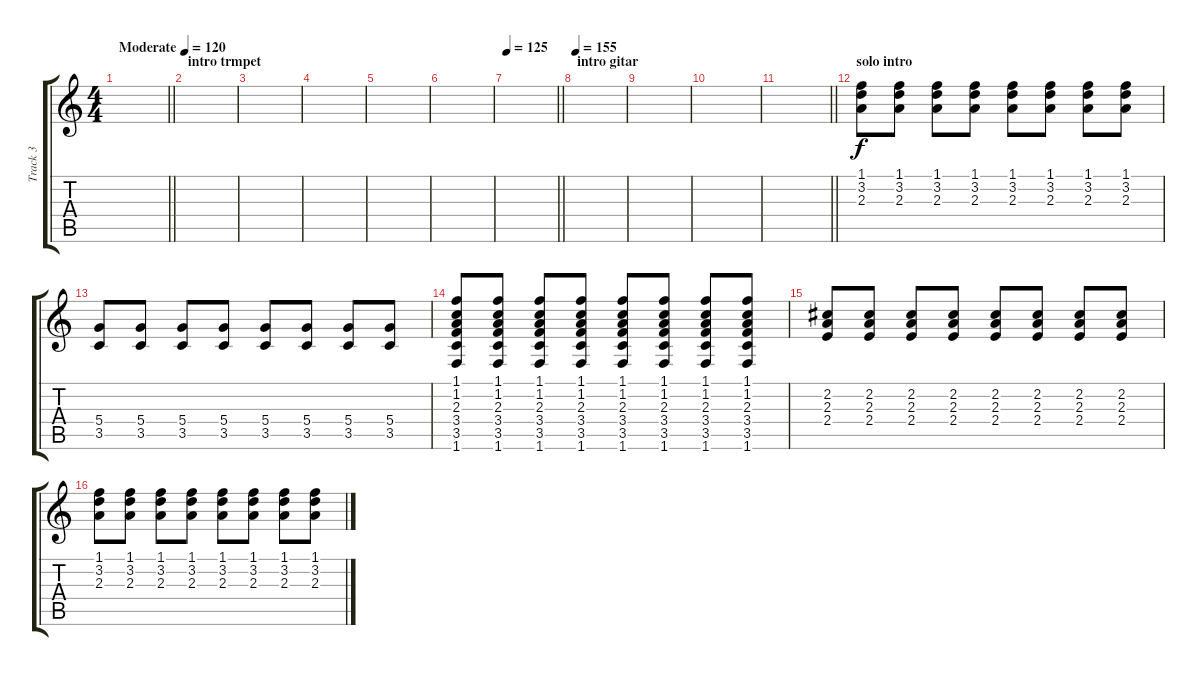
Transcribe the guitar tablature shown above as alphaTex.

\track ("Track 3" "Track 3") {instrument overdrivenguitar}
\staff {score tabs}
\tuning (E4 B3 G3 D3 A2 E2) {hide}
\ts (4 4)
\tempo (120 "Moderate")
\clef g2
\barLineRight lightlight
\ks c
|
\section ("" "intro trmpet")
|
|
|
|
|
\tempo 125
\barLineRight lightlight
|
\section ("" "intro gitar")
\tempo 155
|
|
|
\barLineRight lightlight
|
\section ("" "solo intro")
(1.1 3.2 2.3).8 (1.1 3.2 2.3).8 (1.1 3.2 2.3).8 (1.1 3.2 2.3).8 (1.1 3.2 2.3).8 (1.1 3.2 2.3).8 (1.1 3.2 2.3).8 (1.1 3.2 2.3).8 |
(5.4 3.5).8 (5.4 3.5).8 (5.4 3.5).8 (5.4 3.5).8 (5.4 3.5).8 (5.4 3.5).8 (5.4 3.5).8 (5.4 3.5).8 |
(1.1 1.2 2.3 3.4 3.5 1.6).8 (1.1 1.2 2.3 3.4 3.5 1.6).8 (1.1 1.2 2.3 3.4 3.5 1.6).8 (1.1 1.2 2.3 3.4 3.5 1.6).8 (1.1 1.2 2.3 3.4 3.5 1.6).8 (1.1 1.2 2.3 3.4 3.5 1.6).8 (1.1 1.2 2.3 3.4 3.5 1.6).8 (1.1 1.2 2.3 3.4 3.5 1.6).8 |
(2.2 2.3 2.4).8 (2.2 2.3 2.4).8 (2.2 2.3 2.4).8 (2.2 2.3 2.4).8 (2.2 2.3 2.4).8 (2.2 2.3 2.4).8 (2.2 2.3 2.4).8 (2.2 2.3 2.4).8 |
(1.1 3.2 2.3).8 (1.1 3.2 2.3).8 (1.1 3.2 2.3).8 (1.1 3.2 2.3).8 (1.1 3.2 2.3).8 (1.1 3.2 2.3).8 (1.1 3.2 2.3).8 (1.1 3.2 2.3).8
